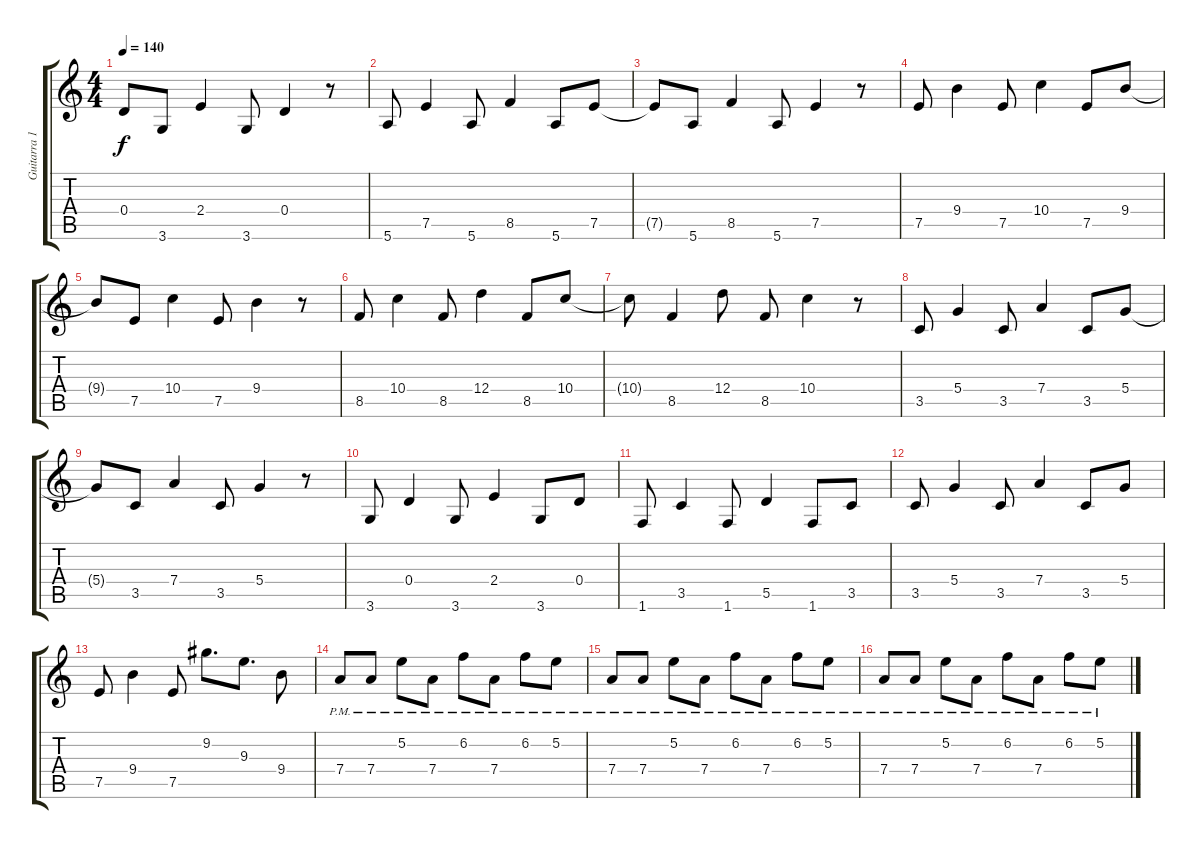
\track ("Guitarra 1 Electrica" "Guitarra 1") {instrument distortionguitar}
\staff {score tabs}
\tuning (E4 B3 G3 D3 A2 E2) {hide}
\ts (4 4)
\tempo 140
\clef g2
\ks c
0.4{t}.8{dy f} 3.6.8 2.4.4 3.6.8 0.4.4 r.8 |
5.6.8 7.5.4 5.6.8 8.5.4 5.6.8 7.5.8 |
7.5{t}.8 5.6.8 8.5.4 5.6.8 7.5.4 r.8 |
7.5.8 9.4.4 7.5.8 10.4.4 7.5.8 9.4.8 |
9.4{t}.8 7.5.8 10.4.4 7.5.8 9.4.4 r.8 |
8.5.8 10.4.4 8.5.8 12.4.4 8.5.8 10.4.8 |
10.4{t}.8 8.5.4 12.4.8 8.5.8 10.4.4 r.8 |
3.5.8 5.4.4 3.5.8 7.4.4 3.5.8 5.4.8 |
5.4{t}.8 3.5.8 7.4.4 3.5.8 5.4.4 r.8 |
3.6.8 0.4.4 3.6.8 2.4.4 3.6.8 0.4.8 |
1.6.8 3.5.4 1.6.8 5.5.4 1.6.8 3.5.8 |
3.5.8 5.4.4 3.5.8 7.4.4 3.5.8 5.4.8 |
7.5.8 9.4.4 7.5.8 9.2.8{d} 9.3.8{d} 9.4.8 |
7.4{pm}.8 7.4{pm}.8 5.2{pm}.8 7.4{pm}.8 6.2{pm}.8 7.4{pm}.8 6.2{pm}.8 5.2{pm}.8 |
7.4{pm}.8 7.4{pm}.8 5.2{pm}.8 7.4{pm}.8 6.2{pm}.8 7.4{pm}.8 6.2{pm}.8 5.2{pm}.8 |
7.4{pm}.8 7.4{pm}.8 5.2{pm}.8 7.4{pm}.8 6.2{pm}.8 7.4{pm}.8 6.2{pm}.8 5.2{pm}.8
